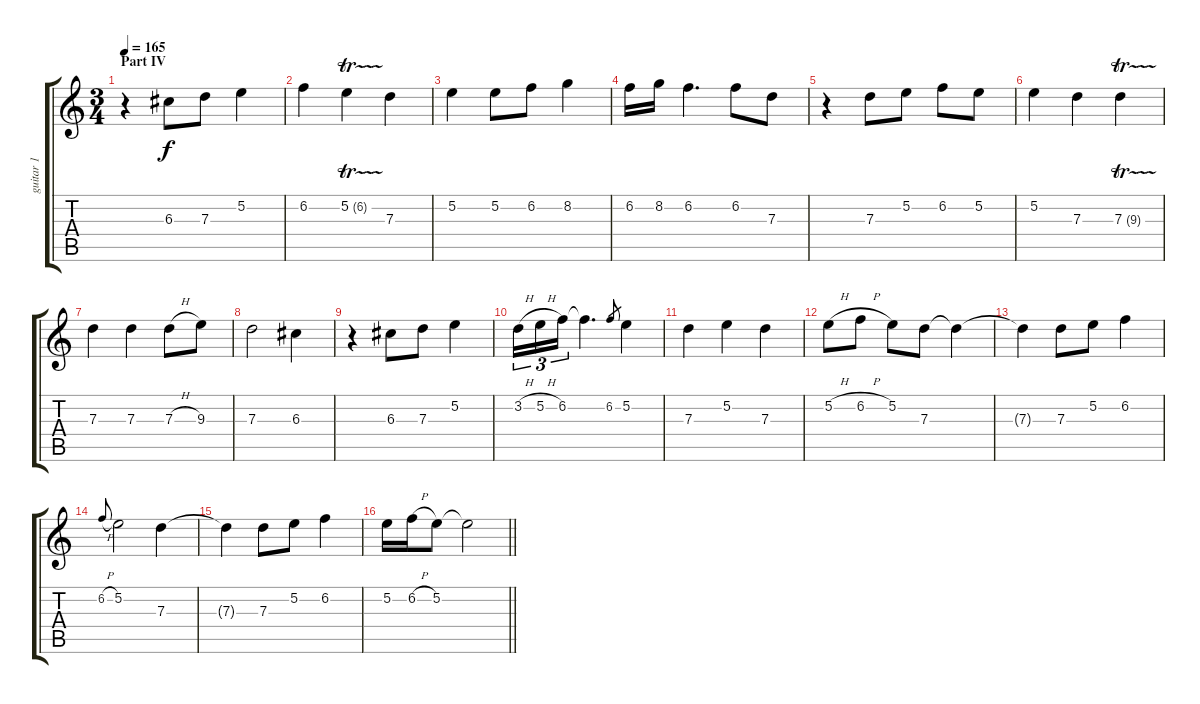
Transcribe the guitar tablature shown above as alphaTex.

\track ("guitar 1" "guitar 1") {instrument acousticguitarnylon}
\staff {score tabs}
\tuning (E4 B3 G3 D3 A2 E2) {hide}
\ts (3 4)
\section ("" "Part IV")
\tempo 165
\clef g2
\ks c
r.4{dy f volume 15} 6.3.8 7.3.8 5.2.4 |
6.2.4 5.2{tr (6 16)}.4 7.3.4 |
5.2.4 5.2.8 6.2.8 8.2.4 |
6.2.16 8.2.16 6.2.4{d} 6.2.8 7.3.8 |
r.4 7.3.8 5.2.8 6.2.8 5.2.8 |
5.2.4 7.3.4 7.3{tr (9 16)}.4 |
7.3.4 7.3.4 7.3{h}.8 9.3.8 |
7.3.2 6.3.4 |
r.4 6.3.8 7.3.8 5.2.4 |
3.2{h}.16{tu (3 2)} 5.2{h}.16{tu (3 2)} 6.2.16{tu (3 2)} 6.2{t}.4{d} 6.2.8{gr} 5.2.4 |
7.3.4 5.2.4 7.3.4 |
5.2{h}.8 6.2{h}.8 5.2.8 7.3.8 7.3{t}.4 |
7.3{t}.4 7.3.8 5.2.8 6.2.4 |
6.2{h}.8{gr onbeat} 5.2.2 7.3.4 |
7.3{t}.4 7.3.8 5.2.8 6.2.4 |
\barLineRight lightlight
5.2.16 6.2{h}.16 5.2.8 5.2{t}.2
